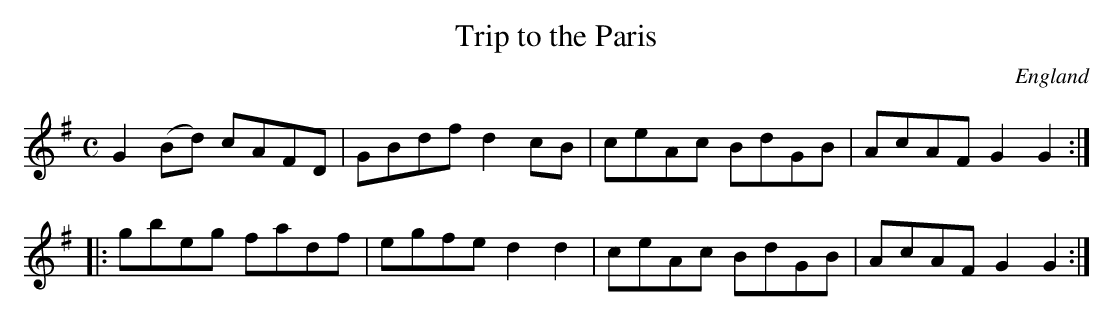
X:1
T:Trip to the Paris
L:1/8
M:C
O:England
K:G major
G2 (Bd) cAFD | GBdf d2 cB | ceAc BdGB | AcAF G2 G2 ::
gbeg fadf | egfe d2d2 | ceAc BdGB | AcAF G2 G2 :|
